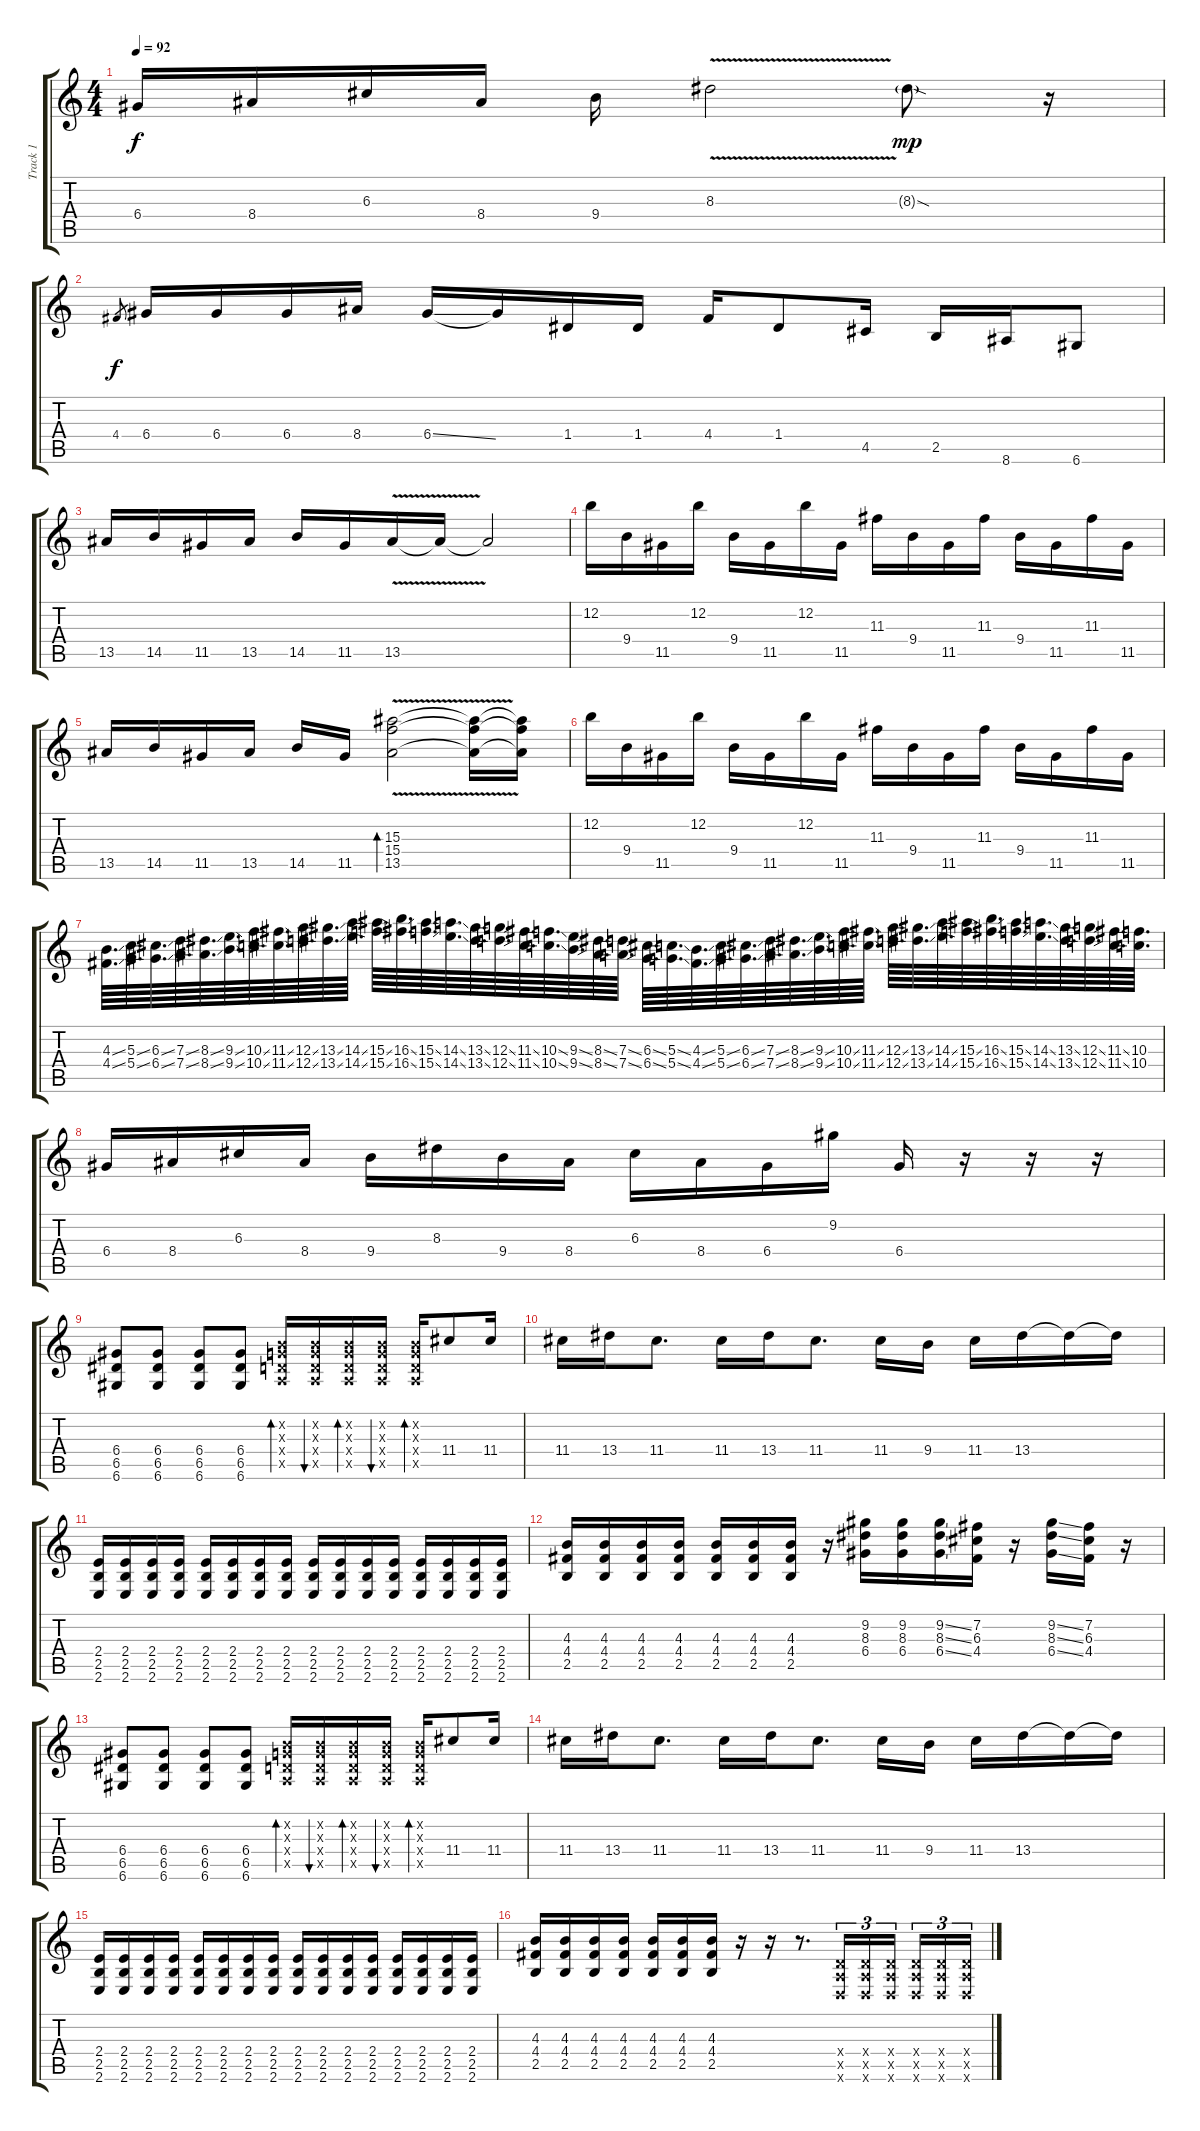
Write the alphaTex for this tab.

\track ("Track 1" "Track 1") {instrument distortionguitar}
\staff {score tabs}
\tuning (E4 B3 G3 D3 A2 D2) {hide}
\ts (4 4)
\tempo 92
\clef g2
\ks c
6.4.16{dy f volume 6 instrument distortionguitar} 8.4.16 6.3.16 8.4.16 9.4.16 8.3{v}.2 8.3{sod g}.8{dy mp} r.16 |
4.4.8{gr dy f} 6.4.16 6.4.16 6.4.16 8.4.16 6.4{ss}.16 6.4{t}.16 1.4.16 1.4.16 4.4.16 1.4.8 4.5.16 2.5.16 8.6.16 6.6.8 |
13.5.16{volume 16 instrument electricguitarjazz} 14.5.16 11.5.16 13.5.16 14.5.16 11.5.16 13.5{v}.16 13.5{t}.16 13.5{t}.2 |
12.2.16 9.4.16 11.5.16 12.2.16 9.4.16 11.5.16 12.2.16 11.5.16 11.3.16 9.4.16 11.5.16 11.3.16 9.4.16 11.5.16 11.3.16 11.5.16 |
13.5.16 14.5.16 11.5.16 13.5.16 14.5.16 11.5.16 (15.3{v} 15.4{v} 13.5{v}).2{bd 240} (15.3{t} 15.4{t} 13.5{t}).16 (15.3{t} 15.4{t} 13.5{t}).16 |
12.2.16 9.4.16 11.5.16 12.2.16 9.4.16 11.5.16 12.2.16 11.5.16 11.3.16 9.4.16 11.5.16 11.3.16 9.4.16 11.5.16 11.3.16 11.5.16 |
(4.3{ss} 4.4{ss}).64{d instrument distortionguitar} (5.3{ss} 5.4{ss}).64{d} (6.3{ss} 6.4{ss}).64{d} (7.3{ss} 7.4{ss}).64{d} (8.3{ss} 8.4{ss}).64{d} (9.3{ss} 9.4{ss}).64{d} (10.3{ss} 10.4{ss}).64{d} (11.3{ss} 11.4{ss}).64{d} (12.3{ss} 12.4{ss}).64{d} (13.3{ss} 13.4{ss}).64{d} (14.3{ss} 14.4{ss}).64{d} (15.3{ss} 15.4{ss}).64{d} (16.3{ss} 16.4{ss}).64{d} (15.3{ss} 15.4{ss}).64{d} (14.3{ss} 14.4{ss}).64{d} (13.3{ss} 13.4{ss}).64{d} (12.3{ss} 12.4{ss}).64{d} (11.3{ss} 11.4{ss}).64{d} (10.3{ss} 10.4{ss}).64{d} (9.3{ss} 9.4{ss}).64{d} (8.3{ss} 8.4{ss}).64{d} (7.3{ss} 7.4{ss}).64{d} (6.3{ss} 6.4{ss}).64{d} (5.3{ss} 5.4{ss}).64{d} (4.3{ss} 4.4{ss}).64{d} (5.3{ss} 5.4{ss}).64{d} (6.3{ss} 6.4{ss}).64{d} (7.3{ss} 7.4{ss}).64{d} (8.3{ss} 8.4{ss}).64{d} (9.3{ss} 9.4{ss}).64{d} (10.3{ss} 10.4{ss}).64{d} (11.3{ss} 11.4{ss}).64{d} (12.3{ss} 12.4{ss}).64{d} (13.3{ss} 13.4{ss}).64{d} (14.3{ss} 14.4{ss}).64{d} (15.3{ss} 15.4{ss}).64{d} (16.3{ss} 16.4{ss}).64{d} (15.3{ss} 15.4{ss}).64{d} (14.3{ss} 14.4{ss}).64{d} (13.3{ss} 13.4{ss}).64{d} (12.3{ss} 12.4{ss}).64{d} (11.3{ss} 11.4{ss}).64{d} (10.3 10.4).64{d} |
6.4.16 8.4.16 6.3.16 8.4.16 9.4.16 8.3.16 9.4.16 8.4.16 6.3.16 8.4.16 6.4.16 9.2.16 6.4.16 r.16 r.16 r.16 |
(6.4 6.5 6.6).8 (6.4 6.5 6.6).8 (6.4 6.5 6.6).8 (6.4 6.5 6.6).8 (0.2{x} 0.3{x} 0.4{x} 0.5{x}).16{bd 60} (0.2{x} 0.3{x} 0.4{x} 0.5{x}).16{bu 60} (0.2{x} 0.3{x} 0.4{x} 0.5{x}).16{bd 60} (0.2{x} 0.3{x} 0.4{x} 0.5{x}).16{bu 60} (0.2{x} 0.3{x} 0.4{x} 0.5{x}).16{bd 60} 11.4.8 11.4.16 |
11.4.16 13.4.16 11.4.8{d} 11.4.16 13.4.16 11.4.8{d} 11.4.16 9.4.16 11.4.16 13.4.16 13.4{t}.16 13.4{t}.16 |
(2.4 2.5 2.6).16 (2.4 2.5 2.6).16 (2.4 2.5 2.6).16 (2.4 2.5 2.6).16 (2.4 2.5 2.6).16 (2.4 2.5 2.6).16 (2.4 2.5 2.6).16 (2.4 2.5 2.6).16 (2.4 2.5 2.6).16 (2.4 2.5 2.6).16 (2.4 2.5 2.6).16 (2.4 2.5 2.6).16 (2.4 2.5 2.6).16 (2.4 2.5 2.6).16 (2.4 2.5 2.6).16 (2.4 2.5 2.6).16 |
(4.3 4.4 2.5).16 (4.3 4.4 2.5).16 (4.3 4.4 2.5).16 (4.3 4.4 2.5).16 (4.3 4.4 2.5).16 (4.3 4.4 2.5).16 (4.3 4.4 2.5).16 r.16 (9.2 8.3 6.4).16 (9.2 8.3 6.4).16 (9.2{ss} 8.3{ss} 6.4{ss}).16 (7.2 6.3 4.4).16 r.16 (9.2{ss} 8.3{ss} 6.4{ss}).16 (7.2 6.3 4.4).16 r.16 |
(6.4 6.5 6.6).8 (6.4 6.5 6.6).8 (6.4 6.5 6.6).8 (6.4 6.5 6.6).8 (0.2{x} 0.3{x} 0.4{x} 0.5{x}).16{bd 60} (0.2{x} 0.3{x} 0.4{x} 0.5{x}).16{bu 60} (0.2{x} 0.3{x} 0.4{x} 0.5{x}).16{bd 60} (0.2{x} 0.3{x} 0.4{x} 0.5{x}).16{bu 60} (0.2{x} 0.3{x} 0.4{x} 0.5{x}).16{bd 60} 11.4.8 11.4.16 |
11.4.16 13.4.16 11.4.8{d} 11.4.16 13.4.16 11.4.8{d} 11.4.16 9.4.16 11.4.16 13.4.16 13.4{t}.16 13.4{t}.16 |
(2.4 2.5 2.6).16 (2.4 2.5 2.6).16 (2.4 2.5 2.6).16 (2.4 2.5 2.6).16 (2.4 2.5 2.6).16 (2.4 2.5 2.6).16 (2.4 2.5 2.6).16 (2.4 2.5 2.6).16 (2.4 2.5 2.6).16 (2.4 2.5 2.6).16 (2.4 2.5 2.6).16 (2.4 2.5 2.6).16 (2.4 2.5 2.6).16 (2.4 2.5 2.6).16 (2.4 2.5 2.6).16 (2.4 2.5 2.6).16 |
(4.3 4.4 2.5).16 (4.3 4.4 2.5).16 (4.3 4.4 2.5).16 (4.3 4.4 2.5).16 (4.3 4.4 2.5).16 (4.3 4.4 2.5).16 (4.3 4.4 2.5).16 r.16 r.16 r.8{d} (0.4{x} 0.5{x} 0.6{x}).16{tu (3 2)} (0.4{x} 0.5{x} 0.6{x}).16{tu (3 2)} (0.4{x} 0.5{x} 0.6{x}).16{tu (3 2) beam splitsecondary} (0.4{x} 0.5{x} 0.6{x}).16{tu (3 2)} (0.4{x} 0.5{x} 0.6{x}).16{tu (3 2)} (0.4{x} 0.5{x} 0.6{x}).16{tu (3 2)}
